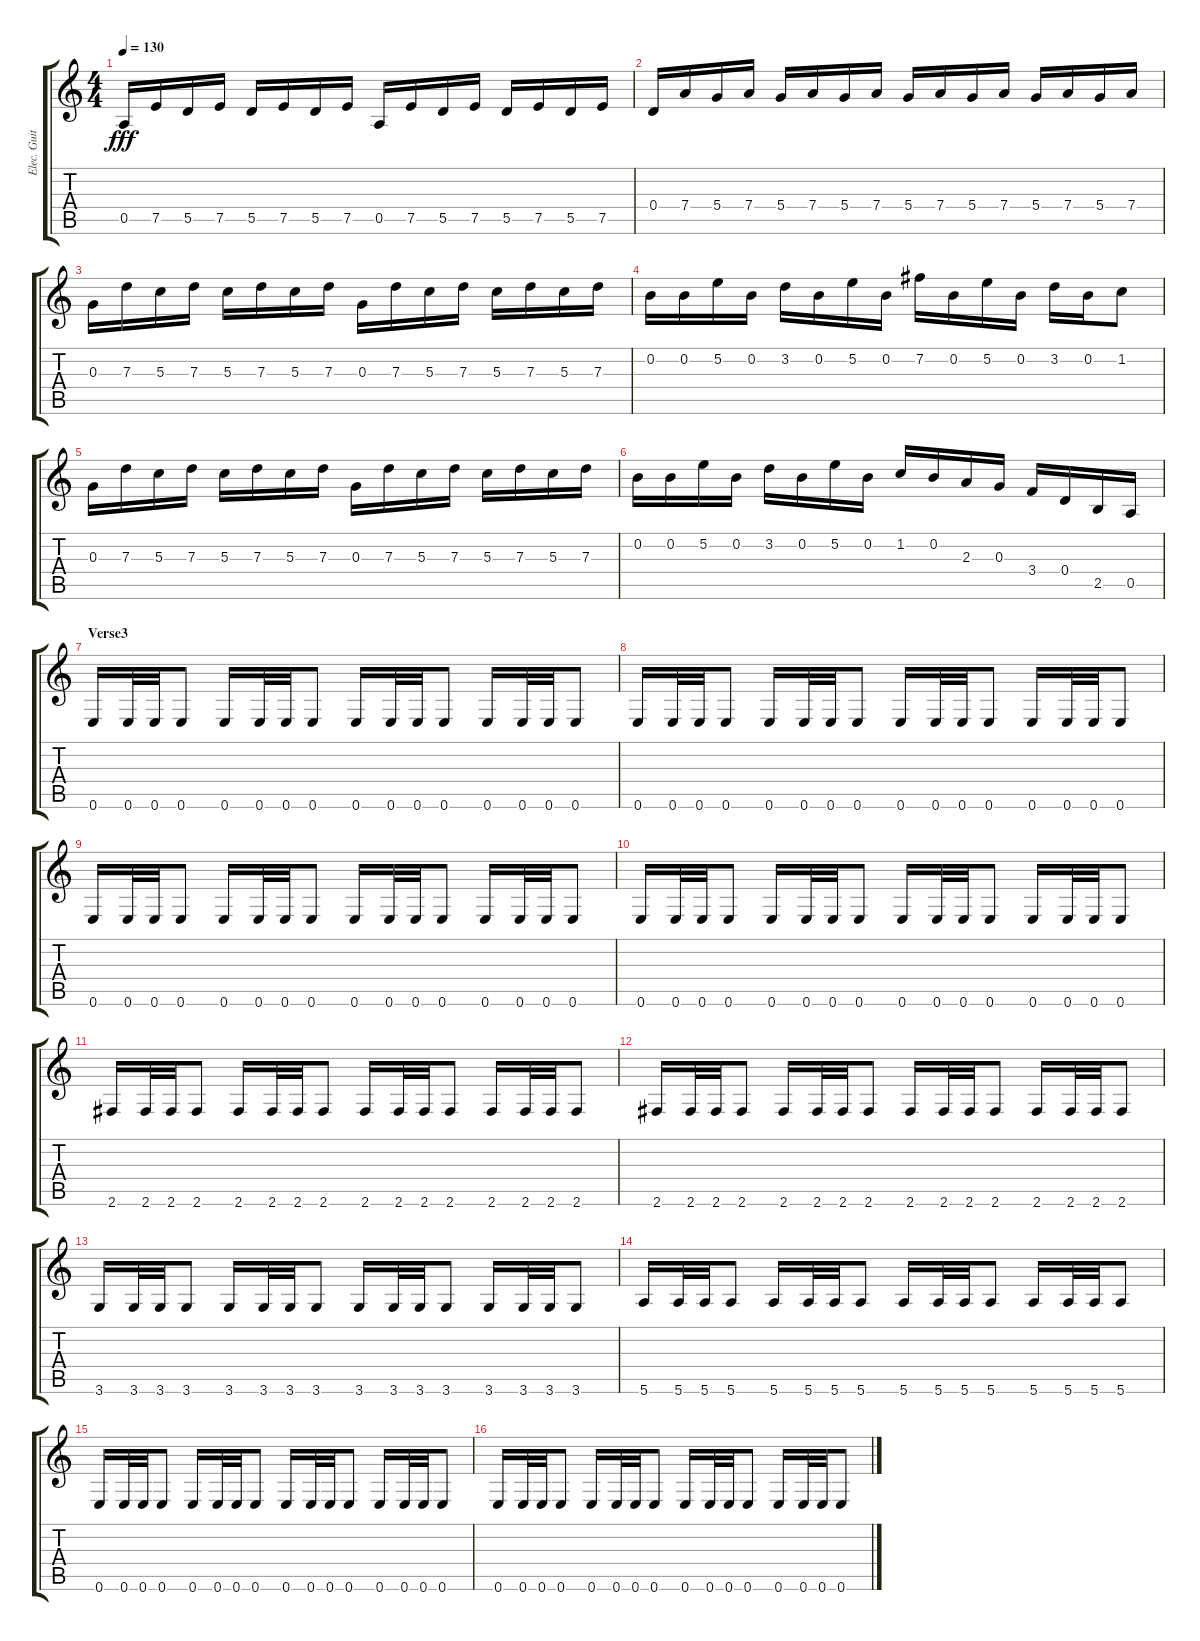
\track ("Elec. Guit. 2" "Elec. Guit") {instrument overdrivenguitar}
\staff {score tabs}
\tuning (E4 B3 G3 D3 A2 E2) {hide}
\ts (4 4)
\tempo 130
\clef g2
\ks c
0.5.16{dy fff} 7.5.16 5.5.16 7.5.16 5.5.16 7.5.16 5.5.16 7.5.16 0.5.16 7.5.16 5.5.16 7.5.16 5.5.16 7.5.16 5.5.16 7.5.16 |
0.4.16 7.4.16 5.4.16 7.4.16 5.4.16 7.4.16 5.4.16 7.4.16 5.4.16 7.4.16 5.4.16 7.4.16 5.4.16 7.4.16 5.4.16 7.4.16 |
0.3.16 7.3.16 5.3.16 7.3.16 5.3.16 7.3.16 5.3.16 7.3.16 0.3.16 7.3.16 5.3.16 7.3.16 5.3.16 7.3.16 5.3.16 7.3.16 |
0.2.16 0.2.16 5.2.16 0.2.16 3.2.16 0.2.16 5.2.16 0.2.16 7.2.16 0.2.16 5.2.16 0.2.16 3.2.16 0.2.16 1.2.8 |
0.3.16 7.3.16 5.3.16 7.3.16 5.3.16 7.3.16 5.3.16 7.3.16 0.3.16 7.3.16 5.3.16 7.3.16 5.3.16 7.3.16 5.3.16 7.3.16 |
0.2.16 0.2.16 5.2.16 0.2.16 3.2.16 0.2.16 5.2.16 0.2.16 1.2.16 0.2.16 2.3.16 0.3.16 3.4.16 0.4.16 2.5.16 0.5.16 |
\section ("" "Verse3")
0.6.16 0.6.32 0.6.32 0.6.8 0.6.16 0.6.32 0.6.32 0.6.8 0.6.16 0.6.32 0.6.32 0.6.8 0.6.16 0.6.32 0.6.32 0.6.8 |
0.6.16 0.6.32 0.6.32 0.6.8 0.6.16 0.6.32 0.6.32 0.6.8 0.6.16 0.6.32 0.6.32 0.6.8 0.6.16 0.6.32 0.6.32 0.6.8 |
0.6.16 0.6.32 0.6.32 0.6.8 0.6.16 0.6.32 0.6.32 0.6.8 0.6.16 0.6.32 0.6.32 0.6.8 0.6.16 0.6.32 0.6.32 0.6.8 |
0.6.16 0.6.32 0.6.32 0.6.8 0.6.16 0.6.32 0.6.32 0.6.8 0.6.16 0.6.32 0.6.32 0.6.8 0.6.16 0.6.32 0.6.32 0.6.8 |
2.6.16 2.6.32 2.6.32 2.6.8 2.6.16 2.6.32 2.6.32 2.6.8 2.6.16 2.6.32 2.6.32 2.6.8 2.6.16 2.6.32 2.6.32 2.6.8 |
2.6.16 2.6.32 2.6.32 2.6.8 2.6.16 2.6.32 2.6.32 2.6.8 2.6.16 2.6.32 2.6.32 2.6.8 2.6.16 2.6.32 2.6.32 2.6.8 |
3.6.16 3.6.32 3.6.32 3.6.8 3.6.16 3.6.32 3.6.32 3.6.8 3.6.16 3.6.32 3.6.32 3.6.8 3.6.16 3.6.32 3.6.32 3.6.8 |
5.6.16 5.6.32 5.6.32 5.6.8 5.6.16 5.6.32 5.6.32 5.6.8 5.6.16 5.6.32 5.6.32 5.6.8 5.6.16 5.6.32 5.6.32 5.6.8 |
0.6.16 0.6.32 0.6.32 0.6.8 0.6.16 0.6.32 0.6.32 0.6.8 0.6.16 0.6.32 0.6.32 0.6.8 0.6.16 0.6.32 0.6.32 0.6.8 |
0.6.16 0.6.32 0.6.32 0.6.8 0.6.16 0.6.32 0.6.32 0.6.8 0.6.16 0.6.32 0.6.32 0.6.8 0.6.16 0.6.32 0.6.32 0.6.8
